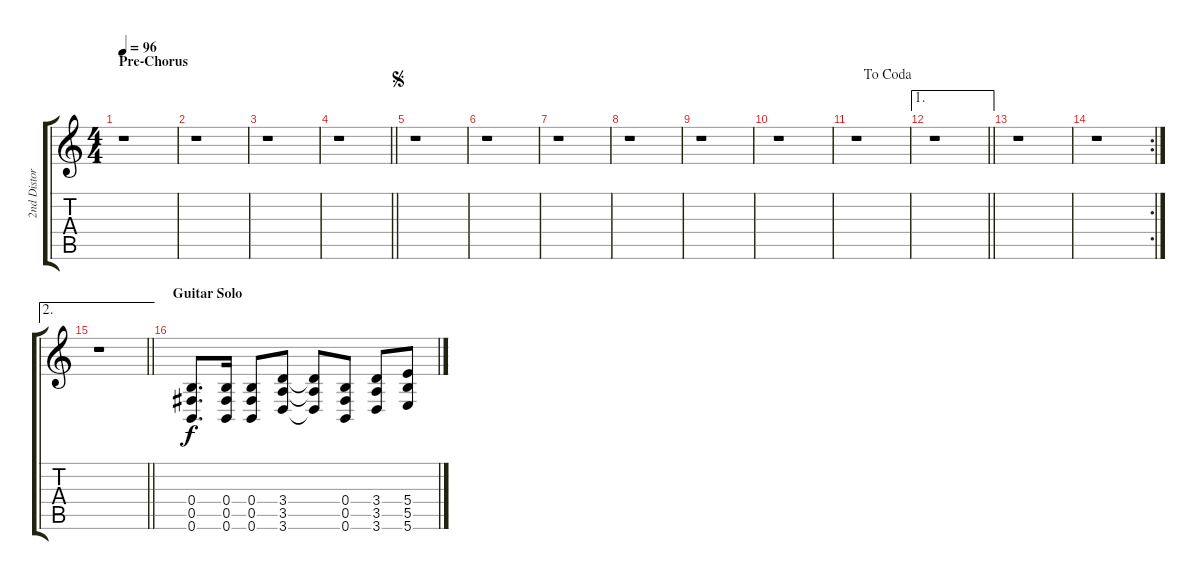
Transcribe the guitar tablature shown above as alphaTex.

\track ("2nd Distortion" "2nd Distor") {instrument distortionguitar}
\staff {score tabs}
\tuning (Db4 Ab3 E3 B2 Gb2 B1) {hide}
\ts (4 4)
\section ("" "Pre-Chorus")
\tempo 96
\clef g2
\ks c
r.1{dy f} |
r.1 |
r.1 |
\barLineRight lightlight
r.1 |
\jump segno
r.1 |
r.1 |
r.1 |
r.1 |
r.1 |
r.1 |
\jump dacoda
r.1 |
\ae 1
\barLineRight lightlight
r.1 |
r.1 |
\rc 2
r.1 |
\ae 2
\barLineRight lightlight
r.1 |
\section ("" "Guitar Solo")
(0.4 0.5 0.6).8{d} (0.4 0.5 0.6).16 (0.4 0.5 0.6).8 (3.4 3.5 3.6).8 (3.4{t} 3.5{t} 3.6{t}).8 (0.4 0.5 0.6).8 (3.4 3.5 3.6).8 (5.4 5.5 5.6).8
